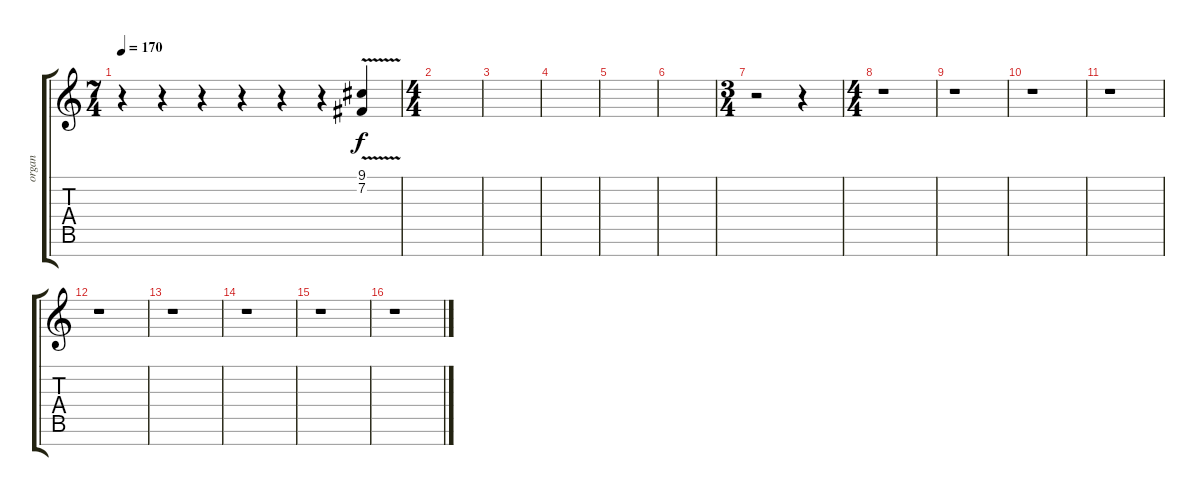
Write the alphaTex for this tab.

\track ("organ" "organ") {instrument drawbarorgan}
\staff {score tabs}
\tuning (E4 B3 G3 D3 A2 E2 B1) {hide}
\ts (7 4)
\tempo 170
\clef g2
\ks c
r.4{dy f} r.4 r.4 r.4 r.4 r.4 (9.1{v} 7.2{v}).4 |
\ts (4 4)
|
|
|
|
|
\ts (3 4)
r.2 r.4 |
\ts (4 4)
r.1 |
r.1 |
r.1 |
r.1 |
r.1 |
r.1 |
r.1 |
r.1 |
r.1
